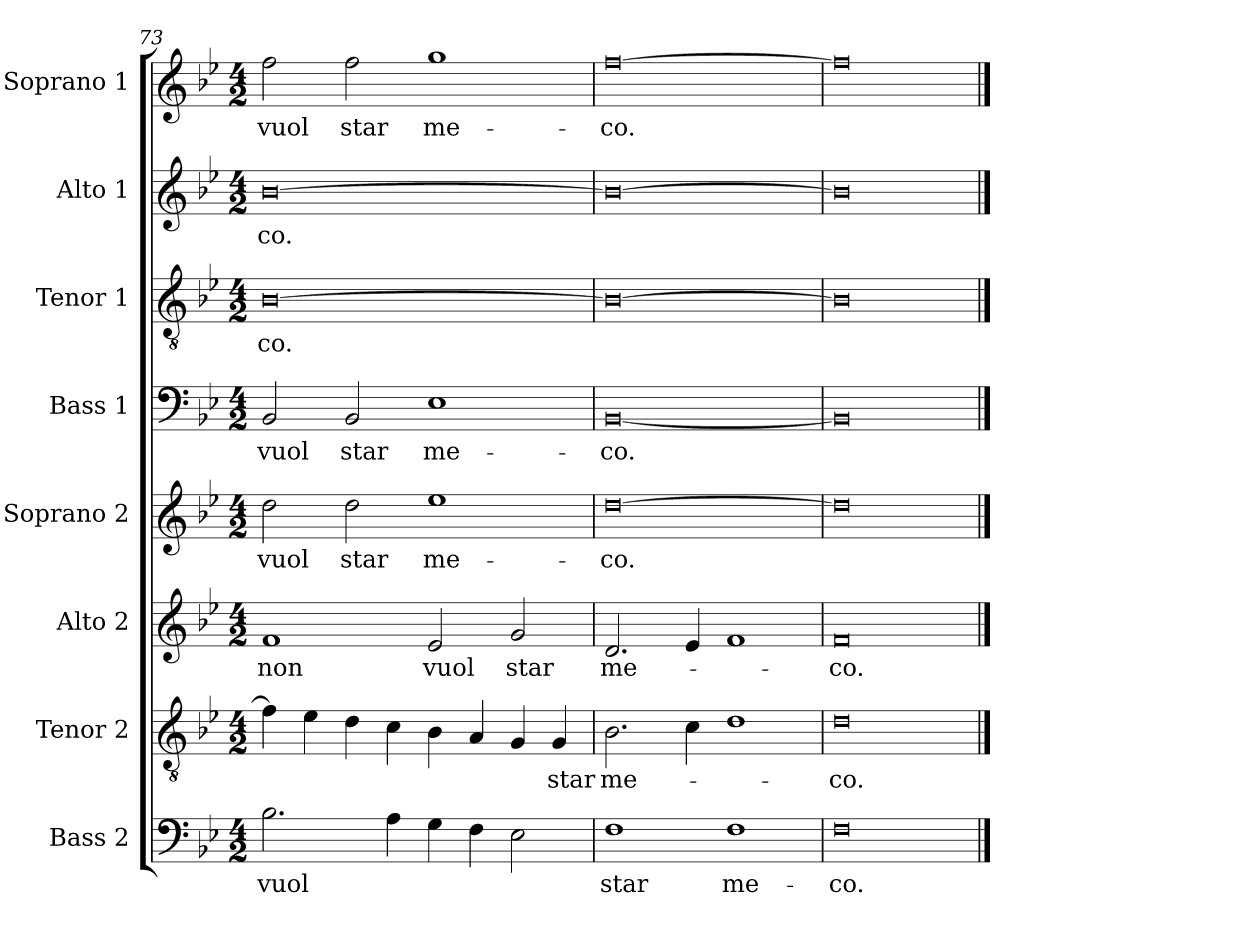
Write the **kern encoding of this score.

**kern	**text	**kern	**text	**kern	**text	**kern	**text	**kern	**text	**kern	**text	**kern	**text	**kern	**text
*part8	*part8	*part7	*part7	*part6	*part6	*part5	*part5	*part4	*part4	*part3	*part3	*part2	*part2	*part1	*part1
*staff8	*staff8	*staff7	*staff7	*staff6	*staff6	*staff5	*staff5	*staff4	*staff4	*staff3	*staff3	*staff2	*staff2	*staff1	*staff1
*I"Bass 2	*	*I"Tenor 2	*	*I"Alto 2	*	*I"Soprano 2	*	*I"Bass 1	*	*I"Tenor 1	*	*I"Alto 1	*	*I"Soprano 1	*
*I'B 2	*	*I'T 2	*	*I'A 2	*	*I'S 2	*	*I'B 1	*	*I'T 1	*	*I'A 1	*	*I'S 1	*
*clefF4	*	*clefGv2	*	*clefG2	*	*clefG2	*	*clefF4	*	*clefGv2	*	*clefG2	*	*clefG2	*
*k[b-e-]	*	*k[b-e-]	*	*k[b-e-]	*	*k[b-e-]	*	*k[b-e-]	*	*k[b-e-]	*	*k[b-e-]	*	*k[b-e-]	*
*B-:	*	*B-:	*	*B-:	*	*B-:	*	*B-:	*	*B-:	*	*B-:	*	*B-:	*
*M4/2	*	*M4/2	*	*M4/2	*	*M4/2	*	*M4/2	*	*M4/2	*	*M4/2	*	*M4/2	*
=73	=73	=73	=73	=73	=73	=73	=73	=73	=73	=73	=73	=73	=73	=73	=73
!	!LO:LY:b	!	!	!	!LO:LY:b	!	!LO:LY:b	!	!LO:LY:b	!	!LO:LY:b	!	!LO:LY:b	!	!LO:LY:b
2.B-\	vuol	4f\]	.	1f	non	2dd\	vuol	2BB-/	vuol	[0B-	-co.	[0b-	-co.	2ff\	vuol
.	.	4e-\	.	.	.	.	.	.	.	.	.	.	.	.	.
!	!	!	!	!	!	!	!LO:LY:b	!	!LO:LY:b	!	!	!	!	!	!LO:LY:b
.	.	4d\	.	.	.	2dd\	star	2BB-/	star	.	.	.	.	2ff\	star
4A\	.	4c\	.	.	.	.	.	.	.	.	.	.	.	.	.
!	!	!	!	!	!LO:LY:b	!	!LO:LY:b	!	!LO:LY:b	!	!	!	!	!	!LO:LY:b
4G\	.	4B-\	.	2e-/	vuol	1ee-	me-	1E-	me-	.	.	.	.	1gg	me-
4F\	.	4A/	.	.	.	.	.	.	.	.	.	.	.	.	.
!	!	!	!	!	!LO:LY:b	!	!	!	!	!	!	!	!	!	!
2E-\	.	4G/	.	2g/	star	.	.	.	.	.	.	.	.	.	.
!	!	!	!LO:LY:b	!	!	!	!	!	!	!	!	!	!	!	!
.	.	4G/	star	.	.	.	.	.	.	.	.	.	.	.	.
=74	=74	=74	=74	=74	=74	=74	=74	=74	=74	=74	=74	=74	=74	=74	=74
!	!LO:LY:b	!	!LO:LY:b	!	!LO:LY:b	!	!LO:LY:b	!	!LO:LY:b	!	!	!	!	!	!LO:LY:b
1F	star	2.B-\	me-	2.d/	me-	[0dd	-co.	[0BB-	-co.	0B-_	.	0b-_	.	[0ff	-co.
.	.	4c\	.	4e-/	.	.	.	.	.	.	.	.	.	.	.
!	!LO:LY:b	!	!	!	!	!	!	!	!	!	!	!	!	!	!
1F	me-	1d	.	1f	.	.	.	.	.	.	.	.	.	.	.
=75	=75	=75	=75	=75	=75	=75	=75	=75	=75	=75	=75	=75	=75	=75	=75
!	!LO:LY:b	!	!LO:LY:b	!	!LO:LY:b	!	!	!	!	!	!	!	!	!	!
0F	-co.	0d	-co.	0f	-co.	0dd]	.	0BB-]	.	0B-]	.	0b-]	.	0ff]	.
==	==	==	==	==	==	==	==	==	==	==	==	==	==	==	==
*-	*-	*-	*-	*-	*-	*-	*-	*-	*-	*-	*-	*-	*-	*-	*-
